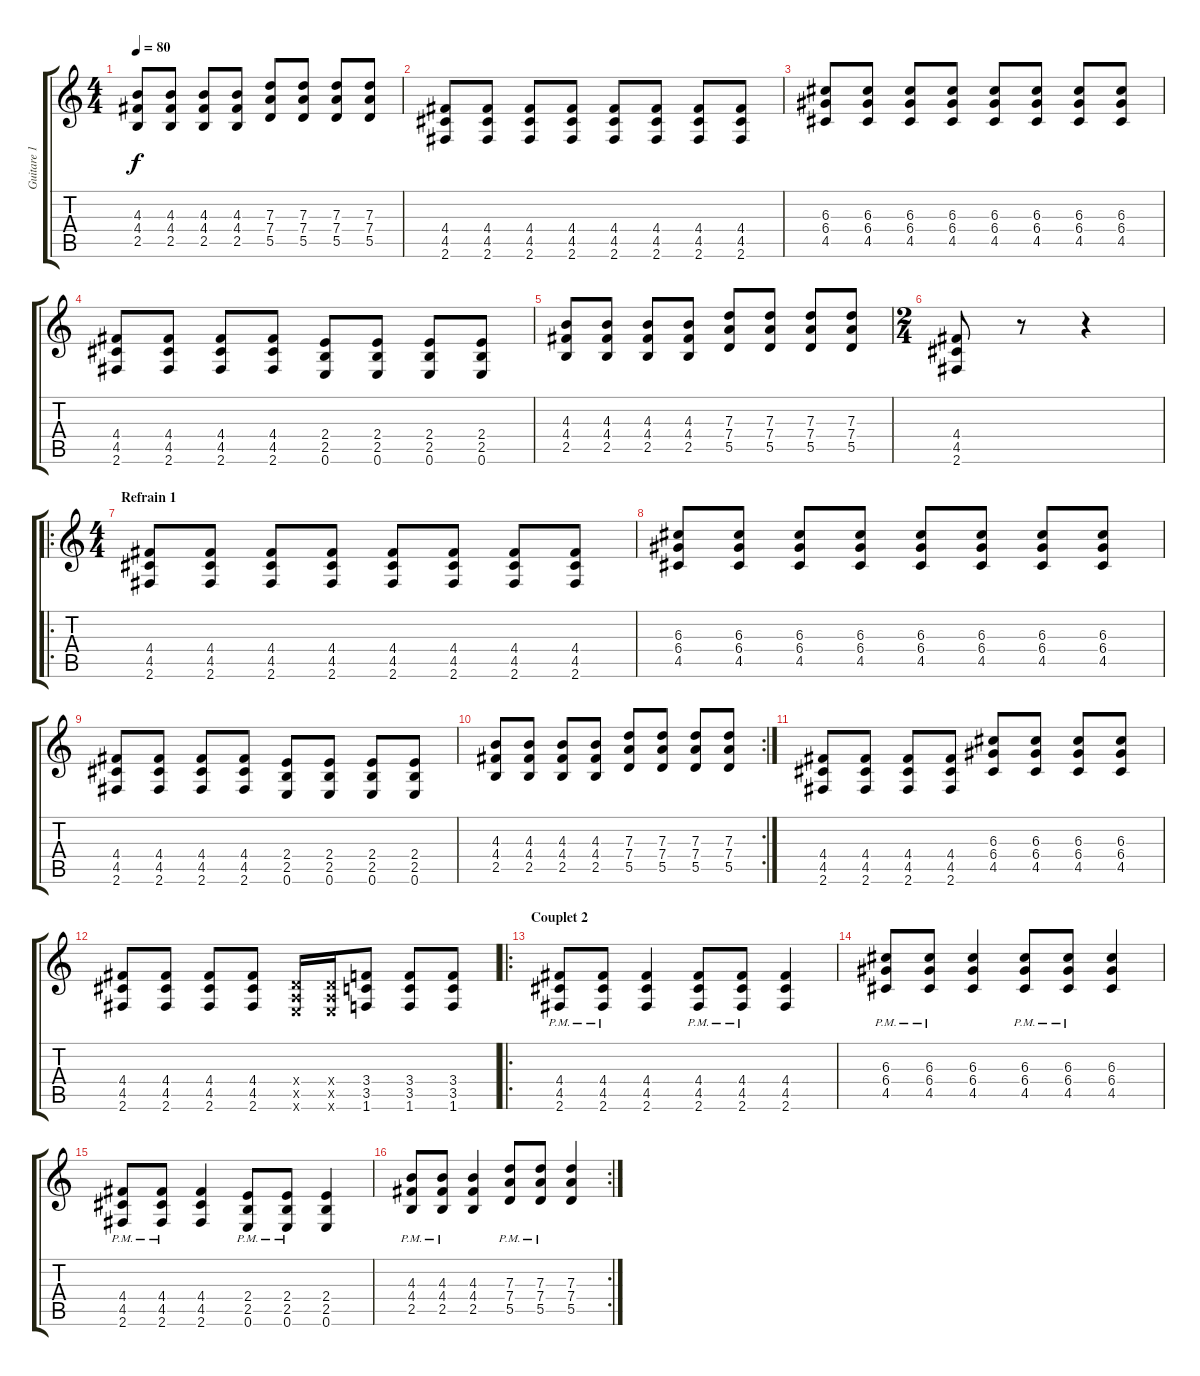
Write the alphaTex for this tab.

\track ("Guitare 1" "Guitare 1") {instrument distortionguitar}
\staff {score tabs}
\tuning (E4 B3 G3 D3 A2 E2) {hide}
\ts (4 4)
\tempo 80
\clef g2
\ks c
(4.3 4.4 2.5).8{dy f} (4.3 4.4 2.5).8 (4.3 4.4 2.5).8 (4.3 4.4 2.5).8 (7.3 7.4 5.5).8 (7.3 7.4 5.5).8 (7.3 7.4 5.5).8 (7.3 7.4 5.5).8 |
(4.4 4.5 2.6).8 (4.4 4.5 2.6).8 (4.4 4.5 2.6).8 (4.4 4.5 2.6).8 (4.4 4.5 2.6).8 (4.4 4.5 2.6).8 (4.4 4.5 2.6).8 (4.4 4.5 2.6).8 |
(6.3 6.4 4.5).8 (6.3 6.4 4.5).8 (6.3 6.4 4.5).8 (6.3 6.4 4.5).8 (6.3 6.4 4.5).8 (6.3 6.4 4.5).8 (6.3 6.4 4.5).8 (6.3 6.4 4.5).8 |
(4.4 4.5 2.6).8 (4.4 4.5 2.6).8 (4.4 4.5 2.6).8 (4.4 4.5 2.6).8 (2.4 2.5 0.6).8 (2.4 2.5 0.6).8 (2.4 2.5 0.6).8 (2.4 2.5 0.6).8 |
(4.3 4.4 2.5).8 (4.3 4.4 2.5).8 (4.3 4.4 2.5).8 (4.3 4.4 2.5).8 (7.3 7.4 5.5).8 (7.3 7.4 5.5).8 (7.3 7.4 5.5).8 (7.3 7.4 5.5).8 |
\ts (2 4)
(4.4 4.5 2.6).8 r.8 r.4 |
\ro
\ts (4 4)
\section ("" "Refrain 1")
(4.4 4.5 2.6).8 (4.4 4.5 2.6).8 (4.4 4.5 2.6).8 (4.4 4.5 2.6).8 (4.4 4.5 2.6).8 (4.4 4.5 2.6).8 (4.4 4.5 2.6).8 (4.4 4.5 2.6).8 |
(6.3 6.4 4.5).8 (6.3 6.4 4.5).8 (6.3 6.4 4.5).8 (6.3 6.4 4.5).8 (6.3 6.4 4.5).8 (6.3 6.4 4.5).8 (6.3 6.4 4.5).8 (6.3 6.4 4.5).8 |
(4.4 4.5 2.6).8 (4.4 4.5 2.6).8 (4.4 4.5 2.6).8 (4.4 4.5 2.6).8 (2.4 2.5 0.6).8 (2.4 2.5 0.6).8 (2.4 2.5 0.6).8 (2.4 2.5 0.6).8 |
\rc 2
(4.3 4.4 2.5).8 (4.3 4.4 2.5).8 (4.3 4.4 2.5).8 (4.3 4.4 2.5).8 (7.3 7.4 5.5).8 (7.3 7.4 5.5).8 (7.3 7.4 5.5).8 (7.3 7.4 5.5).8 |
(4.4 4.5 2.6).8 (4.4 4.5 2.6).8 (4.4 4.5 2.6).8 (4.4 4.5 2.6).8 (6.3 6.4 4.5).8 (6.3 6.4 4.5).8 (6.3 6.4 4.5).8 (6.3 6.4 4.5).8 |
(4.4 4.5 2.6).8 (4.4 4.5 2.6).8 (4.4 4.5 2.6).8 (4.4 4.5 2.6).8 (0.4{x} 0.5{x} 0.6{x}).16 (0.4{x} 0.5{x} 0.6{x}).16 (3.4 3.5 1.6).8 (3.4 3.5 1.6).8 (3.4 3.5 1.6).8 |
\ro
\section ("" "Couplet 2")
(4.4{pm} 4.5{pm} 2.6{pm}).8 (4.4{pm} 4.5{pm} 2.6{pm}).8 (4.4 4.5 2.6).4 (4.4{pm} 4.5{pm} 2.6{pm}).8 (4.4{pm} 4.5{pm} 2.6{pm}).8 (4.4 4.5 2.6).4 |
(6.3{pm} 6.4{pm} 4.5{pm}).8 (6.3{pm} 6.4{pm} 4.5{pm}).8 (6.3 6.4 4.5).4 (6.3{pm} 6.4{pm} 4.5{pm}).8 (6.3{pm} 6.4{pm} 4.5{pm}).8 (6.3 6.4 4.5).4 |
(4.4{pm} 4.5{pm} 2.6{pm}).8 (4.4{pm} 4.5{pm} 2.6{pm}).8 (4.4 4.5 2.6).4 (2.4{pm} 2.5{pm} 0.6{pm}).8 (2.4{pm} 2.5{pm} 0.6{pm}).8 (2.4 2.5 0.6).4 |
\rc 2
(4.3{pm} 4.4{pm} 2.5{pm}).8 (4.3{pm} 4.4{pm} 2.5{pm}).8 (4.3 4.4 2.5).4 (7.3{pm} 7.4{pm} 5.5{pm}).8 (7.3{pm} 7.4{pm} 5.5{pm}).8 (7.3 7.4 5.5).4
